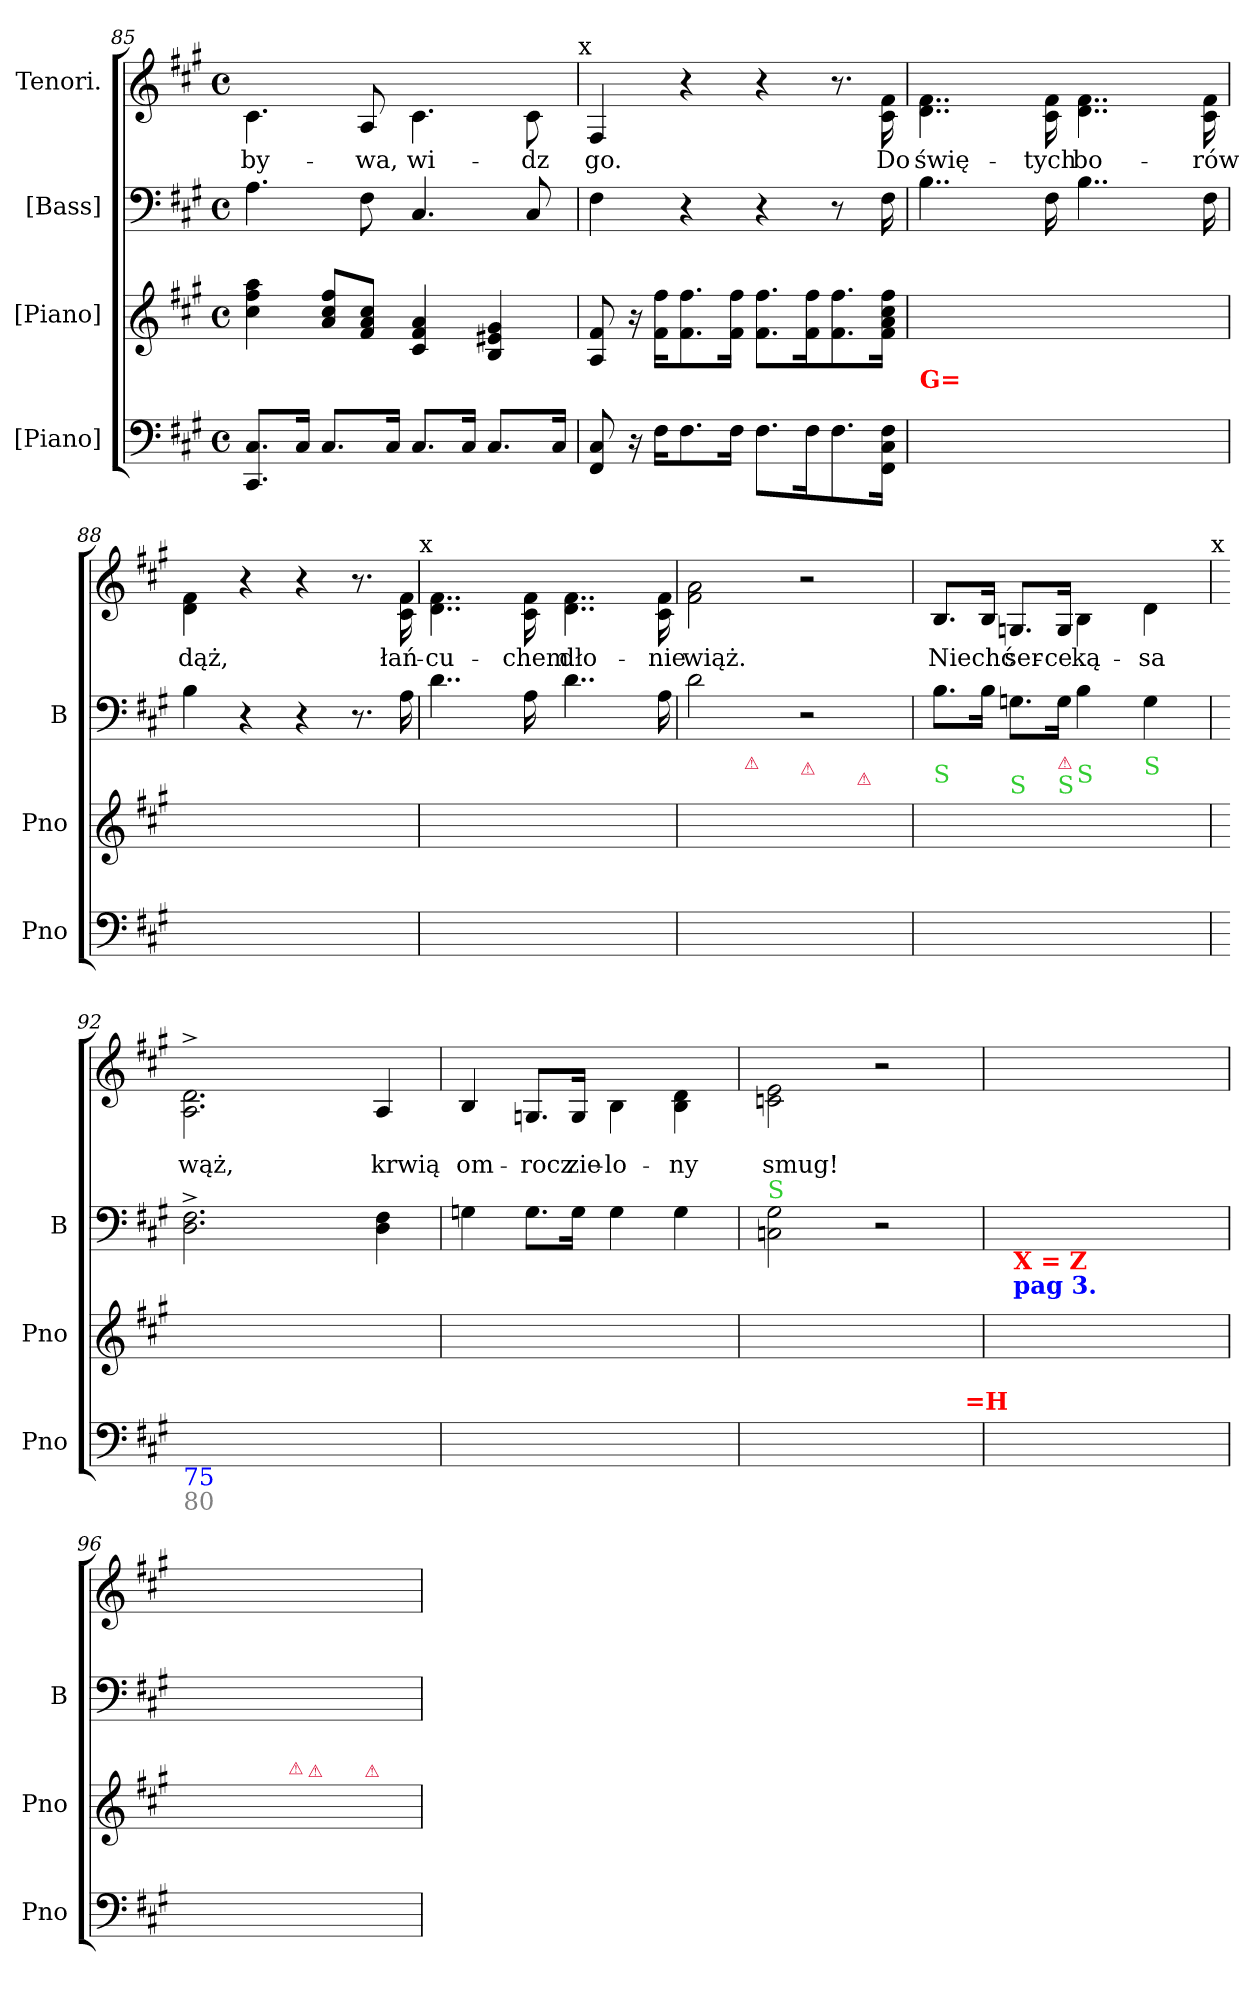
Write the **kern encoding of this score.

**kern	**kern	**kern	**kern	**text
*part4	*part3	*part2	*part1	*part1
*staff4	*staff3	*staff2	*staff1	*staff1
*I"[Piano]	*I"[Piano]	*I"[Bass]	*I"Tenori.	*
*I'Pno	*I'Pno	*I'B	*	*
*clefF4	*clefG2	*clefF4	*clefG2	*
*k[f#c#g#]	*k[f#c#g#]	*k[f#c#g#]	*k[f#c#g#]	*
*M4/4	*M4/4	*M4/4	*M4/4	*
*met(c)	*met(c)	*met(c)	*met(c)	*
=85	=85	=85	=85	=85
8.CC#/ 8.C#/L	4cc#\ 4ff#\ 4aa\	4.A\	4.c#\	-by-
16C#/Jk	.	.	.	.
8.C#/L	8a/ 8cc#/ 8ff#/L	.	.	.
.	8f#/ 8a/ 8cc#/J	8F#\	8A/	-wa,
16C#/Jk	.	.	.	.
8.C#/L	4c#/ 4f#/ 4a/	4.C#/	4.c#\	wi-
16C#/Jk	.	.	.	.
8.C#/L	4B/ 4e#X/ 4g#/	.	.	.
.	.	8C#/	8c#\	-dz
16C#/Jk	.	.	.	.
!	!	!	!LO:TX:a:t=x	!
=86	=86	=86	=86	=86
8FF#/ 8C#/	8A/ 8f#/	4F#\	4F#/	go.
16r	16r	.	.	.
16F#\KL	16f#\ 16ff#\KL	.	.	.
8.F#\	8.f#\ 8.ff#\	4r	4r	.
16F#\Jk	16f#\ 16ff#\Jk	.	.	.
8.F#\L	8.f#\ 8.ff#\L	4r	4r	.
16F#\K	16f#\ 16ff#\K	.	.	.
!	!	!LO:N:vis=8	!	!
8.F#\	8.f#\ 8.ff#\	8.r	8.r	.
16FF#\ 16C#\ 16F#\Jk	16f#\ 16a\ 16cc#\ 16ff#\Jk	16F#\	16c#\ 16f#\	Do
=87	=87	=87	=87	=87
*^	*^	*	*	*
!	!	!LO:TX:b:B:color=red:t=G=	!	!	!	!
8.F#/Lyy	4..BByy\ 4..Dyy\	4..ddyy^^>/ 4..ff#yy^^>/	8.f#yy\ 8.byy\L	4..B\	4..d\ 4..f#\	świę-
16F#/Kyy	.	.	16f#\Kyy	.	.	.
8.F#/yy	.	.	8.f#\yy	.	.	.
16F#/Jkyy	16FF#yy\ 16C#yy\	16ayy/ 16cc#yy/ 16ff#yy/	16f#\Jkyy	16F#\	16c#\ 16f#\	-tych
8.F#/Lyy	4..BByy\ 4..Dyy\	4..byy^^>/ 4..ddyy^^>/ 4..ff#yy^^>/	8.f#\Lyy	4..B\	4..d\ 4..f#\	bo-
16F#/Kyy	.	.	16f#\Kyy	.	.	.
8.F#/yy	.	.	8.f#\yy	.	.	.
16F#/Jkyy	16FF#yy\ 16C#yy\	16ayy/ 16cc#yy/ 16ff#yy/	16f#\Jkyy	16F#\	16c#\ 16f#\	-rów
*v	*v	*	*	*	*	*
=88	=88	=88	=88	=88	=88
8.F#/Lyy	[2.byy/ [2.ddyy/ [2.ff#yy/	8.f#\Lyy	4B\	4d\ 4f#\	dąż,
16F#/Kyy	.	16f#\Kyy	.	.	.
8.F#/yy	.	8.f#\yy	4r	4r	.
16F#/Jkyy	.	16f#\Jkyy	.	.	.
8.F#/Lyy	.	8.f#\Lyy	4r	4r	.
!	!	!LO:N:vis=8	!	!	!
16F#/Kyy	.	16f#\yy	.	.	.
8.F#/yy	8byy]/ 8ddyy]/ 8ff#yy]/	8f#\yy	8.r	8.r	.
.	8ryy	16ryy	.	.	.
!	!	!LO:N:vis=8	!	!	!
16F#/Jkyy	.	16ayy\ 16cc#yy\ 16ff#yy\ 16aayy\J	16A\	16c#\ 16f#\	łań-
!	!	!	!	!LO:TX:a:t=x	!
=89	=89	=89	=89	=89	=89
8.F#/Lyy	4..ddyy/ 4..ff#yy/ 4..aayy/	8.a\Lyy	4..d\	4..d\ 4..f#\	-cu-
16F#/Kyy	.	16a\Jkyy	.	.	.
8.F#/yy	.	8.a\Lyy	.	.	.
16F#/Jkyy	16cc#yy/ 16ff#yy/ 16aayy/	16a\Jkyy	16A\	16c#\ 16f#\	-chem
8.F#/Lyy	4..ddyy/ 4..ff#yy/ 4..aayy/	8.a\Lyy	4..d\	4..d\ 4..f#\	dło-
16F#/Kyy	.	16a\Kyy	.	.	.
8.F#/yy	.	8.a\yy	.	.	.
16F#/Jkyy	16cc#yy/ 16ff#yy/ 16aayy/	16a\Jkyy	16A\	16c#\ 16f#\	-nie
*	*v	*v	*	*	*
=90	=90	=90	=90	=90
8.Dyy\ 8.F#yy\L	8.ayy/ 8.ddyy/ 8.ff#yy/ 8.aayy/L	2d\	2f#\ 2a\	wiąż.
16Dyy\ 16F#yy\ 16Ayy\Jk	16ayy/ 16ddyy/ 16ff#yy/Jk	.	.	.
!	!LO:TX:a:color=crimson:t=⚠	!	!	!
8.Dyy\ 8.F#yy\ 8.Ayy\L	8.ayy/ 8.ddyy/ 8.ff#yy/L	.	.	.
16Dyy\ 16F#yy\ 16Ayy\Jk	16f#yy/ 16ayy/ 16ddyy/Jk	.	.	.
!	!LO:TX:a:color=crimson:t=⚠	!	!	!
8.Dyy\ 8.F#yy\ 8.Ayy\L	8.f#yy/ 8.ayy/ 8.ddyy/L	2r	2r	.
16Dyy\ 16F#\ 16Ayy\Jk	16dyy/ 16f#yy/ 16ayy/Jk	.	.	.
!	!LO:TX:a:color=crimson:t=⚠	!	!	!
8.Dyy\ 8.F#yy\ 8.Ayy\L	8.dyy/ 8.f#yy/ 8.ayy/L	.	.	.
16GGnyy\ 16Gnyy\Jk	16dyy/ 16g#yy/ 16byy/Jk	.	.	.
=91	=91	=91	=91	=91
!	!LO:TX:a:color=limegreen:t=S	!	!	!
8GGnyy/ 8Gnyy/	8.dyy/ 8.g#yy/ 8.byy/L	8.B\L	8.B/L	Niechć
8ryy	.	.	.	.
.	16d/Jkyy	16B\Jk	16B/Jk	.
!	!LO:TX:a:color=limegreen:t=S	!	!	!
8D/yy	8.Byy/ 8.dyy/ 8.g#yy/L	8.Gn\L	8.Gn/L	ser-
8ryy	.	.	.	.
!	!LO:TX:a:color=limegreen:t=S	!	!	!
!	!LO:TX:a:color=crimson:t=⚠	!	!	!
.	16Byy/ 16dyy/ 16g#yy/Jk	16G\Jk	16G/Jk	-ce
!	!LO:TX:a:color=limegreen:t=S	!	!	!
8BB/yy	8.dyy/ 8.g#yy/ 8.byy/L	4B\	4B\	ką-
8ryy	.	.	.	.
.	16d/Jkyy	.	.	.
!	!LO:TX:a:color=limegreen:t=S	!	!	!
8GG/yy	8.g#yy/ 8.byy/ 8.ddyy/L	4G\	4d\	-sa
8ryy	.	.	.	.
.	16d/Jkyy	.	.	.
!	!	!	!LO:TX:a:t=x	!
=92	=92	=92	=92	=92
!LO:TX:b:color=blue:t=75	!	!	!	!
!LO:TX:b:color=grey:t=80	!	!	!	!
8D\yy	8.f#yy/ 8.ayy/ 8.ddyy/L	2.D^>\ 2.F#^>\	2.A^>\ 2.d^>\	wąż,
8ryy	.	.	.	.
.	16F#yy/ 16Ayy/ 16dyy/Jk	.	.	.
8AA\yy	8.F#yy/ 8.Ayy/ 8.dyy/L	.	.	.
8ryy	.	.	.	.
.	16Ayy/ 16dyy/ 16f#yy/Jk	.	.	.
8FF#yy\ 8F#yy\	8.Ayy/ 8.dyy/ 8.f#yy/L	.	.	.
8ryy	.	.	.	.
.	16Ayy/ 16dyy/ 16ayy/Jk	.	.	.
8DDyy/ 8Dyy/	8.dyy/ 8.f#yy/ 8.ayy/L	4D\ 4F#\	4A/	krwią
8ryy	.	.	.	.
.	16dyy/ 16f#yy/ 16ayy/Jk	.	.	.
=93	=93	=93	=93	=93
8GGnyy\ 8Gnyy\	8.dyy/ 8.gnyy/ 8.byy/L	4Gn\	4B/	om-
8ryy	.	.	.	.
.	16Byy/ 16dyy/Jk	.	.	.
8D\yy	8.Byy/ 8.dyy/ 8.gyy/L	8.G\L	8.Gn/L	-rocz
8ryy	.	.	.	.
.	16Byy/ 16dyy/ 16gyy/Jk	16G\Jk	16G/Jk	zie-
8BByy\ 8Byy\	8.dyy/ 8.gyy/ 8.byy/L	4G\	4B\	-lo-
8ryy	.	.	.	.
.	16dyy/ 16gyy/ 16byy/Jk	.	.	.
8GGnyy\ 8Gnyy\	8.dyy/ 8.gyy/ 8.byy/ 8.ddyy/L	4G\	4B\ 4d\	-ny
8ryy	.	.	.	.
.	16gyy/ 16byy/ 16ddyy/Jk	.	.	.
=94	=94	=94	=94	=94
!	!	!LO:TX:a:color=limegreen:t=S	!	!
8.Cnyy\ 8.Eyy\ 8.Gnyy\L	4eyy/ 4gnyy/ 4ccnyy/ 4eeyy/	2Cn\ 2G#\	2cn\ 2e\	smug!
16Cyy\ 16Eyy\Jk	.	.	.	.
8.Cyy\ 8.Eyy\L	4ryy	.	.	.
16Cyy\ 16Eyy\Jk	.	.	.	.
8.Cyy\ 8.Eyy\L	4..Gnyy/ 4..cnyy/ 4..gnyy/	2r	2r	.
16Cyy\ 16Eyy\Jk	.	.	.	.
8.Cyy\ 8.Eyy\L	.	.	.	.
!	!LO:TX:b:B:color=red:t==H	!	!	!
16Cyy\ 16Eyy\Jk	16Gyy/ 16cyy/ 16gyy/	.	.	.
=95	=95	=95	=95	=95
!	!	!LO:TX:b:B:color=red:t=X = Z	!	!
!	!	!LO:TX:b:B:color=blue:t=pag 3.	!	!
8.Eyy\ 8.Gnyy\L	4..cnyy/ 4..gnyy/ 4..ccnyy/	4..cn^>\yy	4..cn^>\yy	wo-
16Eyy\ 16Gyy\Jk	.	.	.	.
8.Eyy\ 8.Gyy\L	.	.	.	.
16Eyy\ 16Gyy\Jk	16g/yy	16Gn\yy	16Gn/yy	-nią
8.Eyy\ 8.Gyy\L	8.e/Lyy	8.E\Lyy	8.E/Lyy	zio-
16Eyy\ 16Gyy\Jk	16c/Kyy	16Cn\Jkyy	16Cn/Jkyy	-nie
8.Eyy\ 8.Gyy\L	8.e/yy	8.E\Lyy	8.E/Lyy	w dal
16Eyy\ 16Gyy\Jk	16g/Jkyy	16G\Jkyy	16G/Jkyy	gro-
=96	=96	=96	=96	=96
8.Eyy\ 8.Gnyy\L	4ccn/yy	2.cn\yy	2.cn\yy	-bo-
16E\Jkyy	.	.	.	.
8.E\Lyy	8.Gnyy/ 8.cnyy/ 8.gnyy/L	.	.	.
!	!LO:TX:a:color=crimson:t=⚠	!	!	!
16E\Jkyy	16Gyy/ 16cyy/ 16gyy/Jk	.	.	.
!	!LO:TX:a:color=crimson:t=⚠	!	!	!
8.E\Lyy	4Gyy/ 4cyy/ 4gyy/	.	.	.
16E\Jkyy	.	.	.	.
!	!LO:TX:a:color=crimson:t=⚠	!	!	!
8.E\Lyy	4Gyy/ 4cyy/ 4gyy/	4c\yy	4c\yy	-wą
16E\Jkyy	.	.	.	.
=	=	=	=	=
*-	*-	*-	*-	*-
